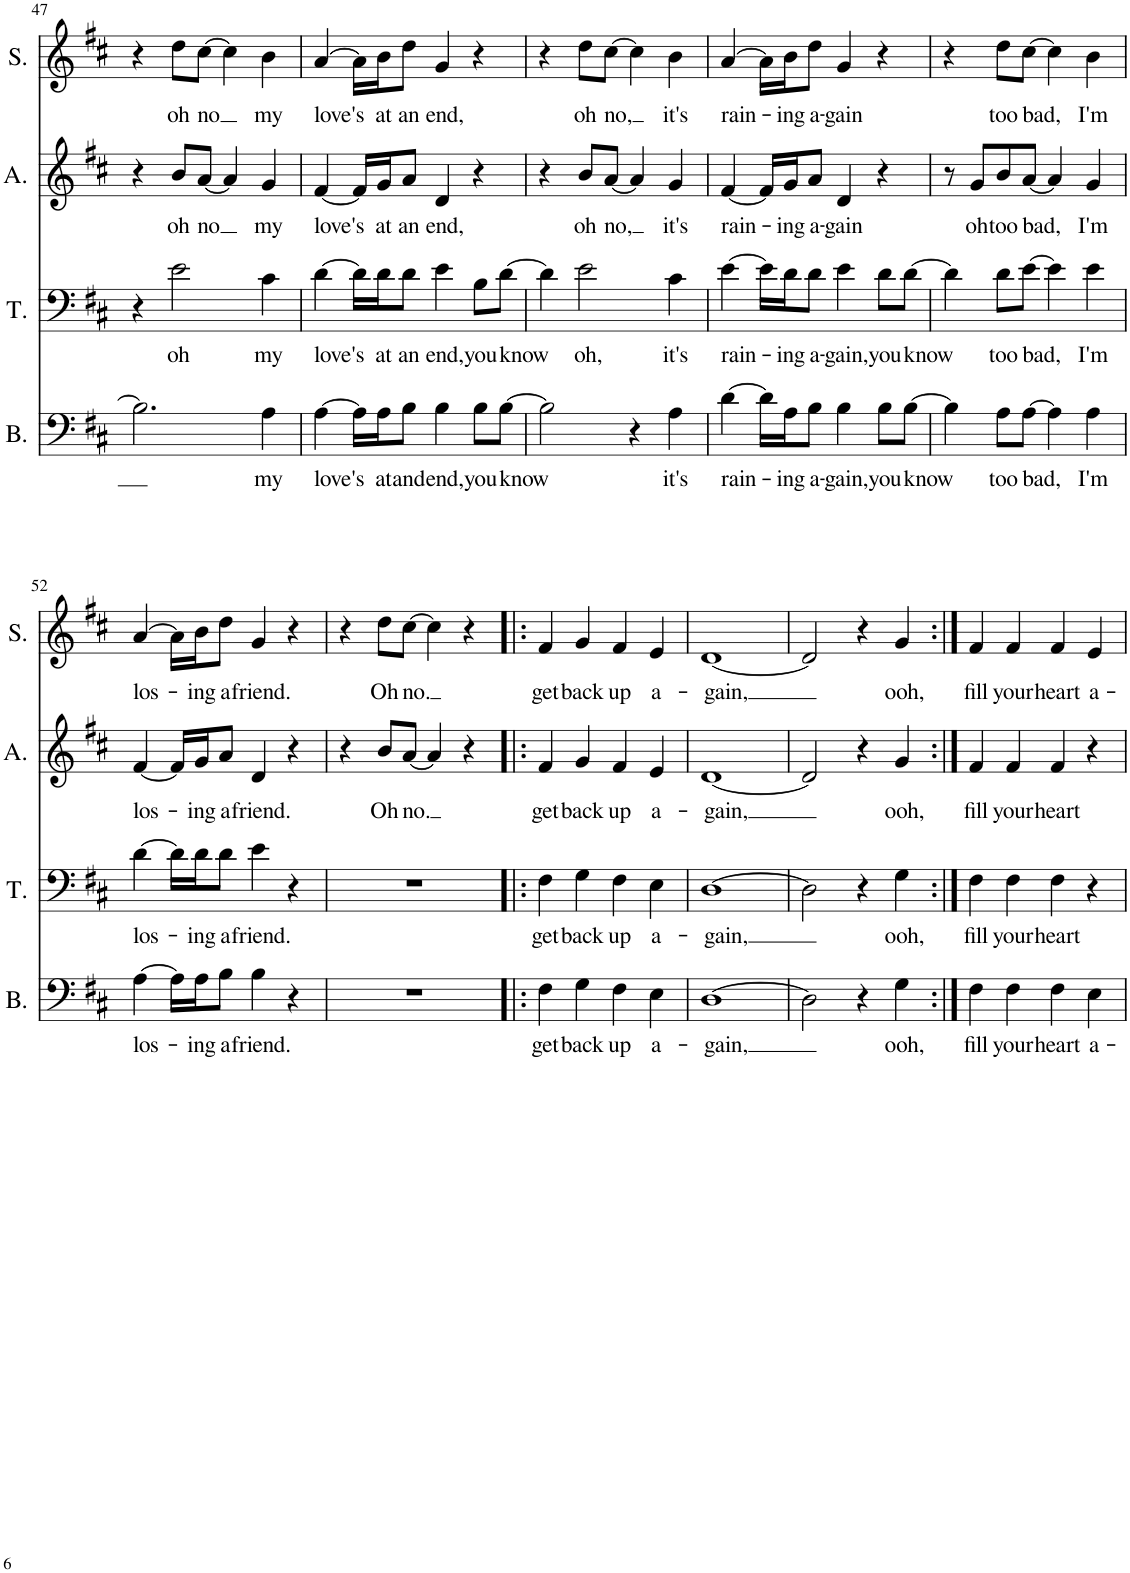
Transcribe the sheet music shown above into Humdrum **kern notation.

**kern	**text	**kern	**text	**kern	**text	**kern	**text
*part4	*part4	*part3	*part3	*part2	*part2	*part1	*part1
*staff4	*staff4	*staff3	*staff3	*staff2	*staff2	*staff1	*staff1
*I"Bass	*	*I"Tenor	*	*I"Alt	*	*I"Sopran	*
*I'B.	*	*I'T.	*	*I'A.	*	*I'S.	*
!!LO:PB:g=z
*clefF4	*	*clefF4	*	*clefG2	*	*clefG2	*
*k[f#c#]	*	*k[f#c#]	*	*k[f#c#]	*	*k[f#c#]	*
*M4/4	*	*M4/4	*	*M4/4	*	*M4/4	*
*met(c)	*	*met(c)	*	*met(c)	*	*met(c)	*
=47	=47	=47	=47	=47	=47	=47	=47
2.B\]	.	4r	.	4r	.	4r	.
!	!	!	!LO:LY:b	!	!LO:LY:b	!	!LO:LY:b
.	.	2e\	oh	8b/L	oh	8dd\L	oh
!	!	!	!	!	!LO:LY:b	!	!LO:LY:b
.	.	.	.	[8a/J	no	[8cc#\J	no
.	.	.	.	4a/]	.	4cc#\]	.
!	!LO:LY:b	!	!LO:LY:b	!	!LO:LY:b	!	!LO:LY:b
4A\	my	4c#\	my	4g/	my	4b\	my
=48	=48	=48	=48	=48	=48	=48	=48
!	!LO:LY:b	!	!LO:LY:b	!	!LO:LY:b	!	!LO:LY:b
[4A\	love's	[4d\	love's	[4f#/	love's	[4a/	love's
16A\LL]	.	16d\LL]	.	16f#/LL]	.	16a\LL]	.
!	!LO:LY:b	!	!LO:LY:b	!	!LO:LY:b	!	!LO:LY:b
16A\J	at	16d\J	at	16g/J	at	16b\J	at
!	!LO:LY:b	!	!LO:LY:b	!	!LO:LY:b	!	!LO:LY:b
8B\J	and	8d\J	an	8a/J	an	8dd\J	an
!	!LO:LY:b	!	!LO:LY:b	!	!LO:LY:b	!	!LO:LY:b
4B\	end,	4e\	end,	4d/	end,	4g/	end,
!	!LO:LY:b	!	!LO:LY:b	!	!	!	!
8B\L	you	8B\L	you	4r	.	4r	.
!	!LO:LY:b	!	!LO:LY:b	!	!	!	!
[8B\J	know	[8d\J	know	.	.	.	.
=49	=49	=49	=49	=49	=49	=49	=49
2B\]	.	4d\]	.	4r	.	4r	.
!	!	!	!LO:LY:b	!	!LO:LY:b	!	!LO:LY:b
.	.	2e\	oh,	8b/L	oh	8dd\L	oh
!	!	!	!	!	!LO:LY:b	!	!LO:LY:b
.	.	.	.	[8a/J	no,	[8cc#\J	no,
4r	.	.	.	4a/]	.	4cc#\]	.
!	!LO:LY:b	!	!LO:LY:b	!	!LO:LY:b	!	!LO:LY:b
4A\	it's	4c#\	it's	4g/	it's	4b\	it's
=50	=50	=50	=50	=50	=50	=50	=50
!	!LO:LY:b	!	!LO:LY:b	!	!LO:LY:b	!	!LO:LY:b
[4d\	rain-	[4e\	rain-	[4f#/	rain-	[4a/	rain-
16d\LL]	.	16e\LL]	.	16f#/LL]	.	16a\LL]	.
!	!LO:LY:b	!	!LO:LY:b	!	!LO:LY:b	!	!LO:LY:b
16A\J	-ing	16d\J	-ing	16g/J	-ing	16b\J	-ing
!	!LO:LY:b	!	!LO:LY:b	!	!LO:LY:b	!	!LO:LY:b
8B\J	a-	8d\J	a-	8a/J	a-	8dd\J	a-
!	!LO:LY:b	!	!LO:LY:b	!	!LO:LY:b	!	!LO:LY:b
4B\	-gain,	4e\	-gain,	4d/	-gain	4g/	-gain
!	!LO:LY:b	!	!LO:LY:b	!	!	!	!
8B\L	you	8d\L	you	4r	.	4r	.
!	!LO:LY:b	!	!LO:LY:b	!	!	!	!
[8B\J	know	[8d\J	know	.	.	.	.
=51	=51	=51	=51	=51	=51	=51	=51
4B\]	.	4d\]	.	8r	.	4r	.
!	!	!	!	!	!LO:LY:b	!	!
.	.	.	.	8g/L	oh	.	.
!	!LO:LY:b	!	!LO:LY:b	!	!LO:LY:b	!	!LO:LY:b
8A\L	too	8d\L	too	8b/	too	8dd\L	too
!	!LO:LY:b	!	!LO:LY:b	!	!LO:LY:b	!	!LO:LY:b
[8A\J	bad,	[8e\J	bad,	[8a/J	bad,	[8cc#\J	bad,
4A\]	.	4e\]	.	4a/]	.	4cc#\]	.
!	!LO:LY:b	!	!LO:LY:b	!	!LO:LY:b	!	!LO:LY:b
4A\	I'm	4e\	I'm	4g/	I'm	4b\	I'm
!!LO:LB:g=z
=52	=52	=52	=52	=52	=52	=52	=52
!	!LO:LY:b	!	!LO:LY:b	!	!LO:LY:b	!	!LO:LY:b
[4A\	los-	[4d\	los-	[4f#/	los-	[4a/	los-
16A\LL]	.	16d\LL]	.	16f#/LL]	.	16a\LL]	.
!	!LO:LY:b	!	!LO:LY:b	!	!LO:LY:b	!	!LO:LY:b
16A\J	-ing	16d\J	-ing	16g/J	-ing	16b\J	-ing
!	!LO:LY:b	!	!LO:LY:b	!	!LO:LY:b	!	!LO:LY:b
8B\J	a	8d\J	a	8a/J	a	8dd\J	a
!	!LO:LY:b	!	!LO:LY:b	!	!LO:LY:b	!	!LO:LY:b
4B\	friend.	4e\	friend.	4d/	friend.	4g/	friend.
4r	.	4r	.	4r	.	4r	.
=53	=53	=53	=53	=53	=53	=53	=53
1r	.	1r	.	4r	.	4r	.
!	!	!	!	!	!LO:LY:b	!	!LO:LY:b
.	.	.	.	8b/L	Oh	8dd\L	Oh
!	!	!	!	!	!LO:LY:b	!	!LO:LY:b
.	.	.	.	[8a/J	no.	[8cc#\J	no.
.	.	.	.	4a/]	.	4cc#\]	.
.	.	.	.	4r	.	4r	.
=54!|:	=54!|:	=54!|:	=54!|:	=54!|:	=54!|:	=54!|:	=54!|:
!	!LO:LY:b	!	!LO:LY:b	!	!LO:LY:b	!	!LO:LY:b
4F#\	get	4F#\	get	4f#/	get	4f#/	get
!	!LO:LY:b	!	!LO:LY:b	!	!LO:LY:b	!	!LO:LY:b
4G\	back	4G\	back	4g/	back	4g/	back
!	!LO:LY:b	!	!LO:LY:b	!	!LO:LY:b	!	!LO:LY:b
4F#\	up	4F#\	up	4f#/	up	4f#/	up
!	!LO:LY:b	!	!LO:LY:b	!	!LO:LY:b	!	!LO:LY:b
4E\	a-	4E\	a-	4e/	a-	4e/	a-
=55	=55	=55	=55	=55	=55	=55	=55
!	!LO:LY:b	!	!LO:LY:b	!	!LO:LY:b	!	!LO:LY:b
[1D	-gain,	[1D	-gain,	[1d	-gain,	[1d	-gain,
=56	=56	=56	=56	=56	=56	=56	=56
2D\]	.	2D\]	.	2d/]	.	2d/]	.
4r	.	4r	.	4r	.	4r	.
!	!LO:LY:b	!	!LO:LY:b	!	!LO:LY:b	!	!LO:LY:b
4G\	ooh,	4G\	ooh,	4g/	ooh,	4g/	ooh,
=57:|!	=57:|!	=57:|!	=57:|!	=57:|!	=57:|!	=57:|!	=57:|!
!	!LO:LY:b	!	!LO:LY:b	!	!LO:LY:b	!	!LO:LY:b
4F#\	fill	4F#\	fill	4f#/	fill	4f#/	fill
!	!LO:LY:b	!	!LO:LY:b	!	!LO:LY:b	!	!LO:LY:b
4F#\	your	4F#\	your	4f#/	your	4f#/	your
!	!LO:LY:b	!	!LO:LY:b	!	!LO:LY:b	!	!LO:LY:b
4F#\	heart	4F#\	heart	4f#/	heart	4f#/	heart
!	!LO:LY:b	!	!	!	!	!	!LO:LY:b
4E\	a-	4r	.	4r	.	4e/	a-
=	=	=	=	=	=	=	=
*-	*-	*-	*-	*-	*-	*-	*-
